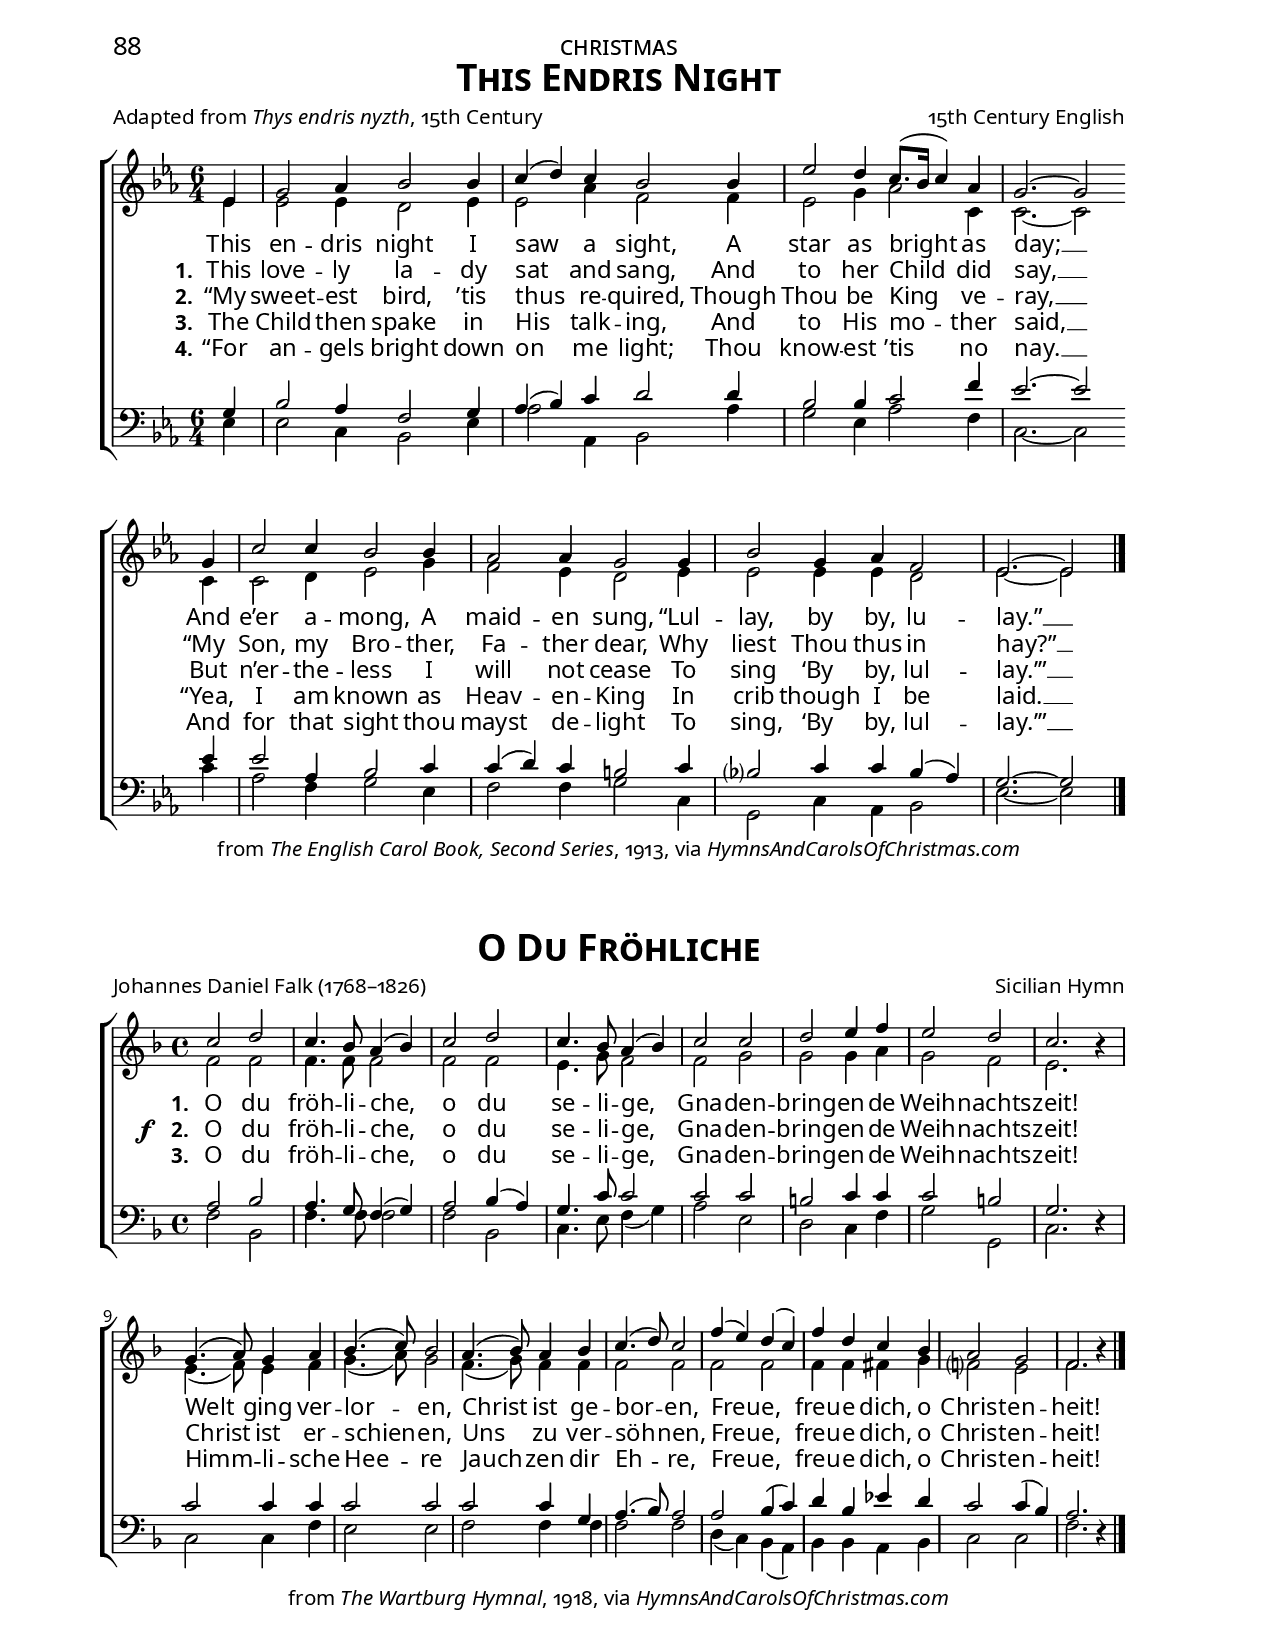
\version "2.14.2"
\include "util.ly"
\header {
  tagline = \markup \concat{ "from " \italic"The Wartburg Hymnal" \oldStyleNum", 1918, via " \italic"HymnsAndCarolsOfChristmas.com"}
}
\paper {
  print-all-headers = ##t
  paper-height = 11\in
  paper-width = 8.5\in
  indent = 0\in
  %system-system-spacing = #'((basic-distance . 10) (padding . 0))
  score-markup-spacing =
    #'((basic-distance . 0)
       (minimum-distance . 0)
       (padding . 0)
       (stretchability . 0))
  system-system-spacing =
    #'((basic-distance . 0)
       (minimum-distance . 0)
       (padding . -5)
       (stretchability . 100))
  ragged-last-bottom = ##f
  ragged-bottom = ##f
  two-sided = ##t
  inner-margin = 1\in
  outer-margin = 0.75\in
  top-margin = 0.26\in
  bottom-margin = 0.25\in
  first-page-number = #088
  print-first-page-number = ##t
  headerLine = \markup{\override #'(font-name . "Garamond Premier Pro") \smallCapsOldStyle"christmas"}
  oddHeaderMarkup = \markup\fill-line{
     \override #'(font-name . "Garamond Premier Pro")\abs-fontsize #12.5
     \combine 
        \fill-line{"" \on-the-fly #print-page-number-check-first
        \oldStylePageNum""
        }
        \fill-line{\headerLine}
  }
  evenHeaderMarkup = \markup {
     \override #'(font-name . "Garamond Premier Pro")\abs-fontsize #12.5
     \combine
        \on-the-fly #print-page-number-check-first
        \oldStylePageNum""
        \fill-line{\headerLine}
  }
}
#(set-global-staff-size 18) \paper{ #(define fonts (make-pango-font-tree "Garamond Premier Pro" "Garamond Premier Pro" "Garamond Premier Pro" (/ 18 20))) }
global = {
  \key ees \major
  \time 6/4
  \override DynamicLineSpanner #'staff-padding = #0.0
  \override DynamicLineSpanner #'Y-extent = #'(0 . 0)
}

sopMusic = \relative c' {
  \partial 4 ees4 |
  g2 aes4 bes2 bes4 |
  c( d) c bes2 bes4 |
  ees2 d4 c8.[( bes16] c4) aes |
  g2.~ g2 \bar""\break g4 |
  
  c2 c4 bes2 bes4 |
  aes2 aes4 g2 g4 |
  bes2 g4 aes f2 |
  ees2.~ ees2 \bar "|."
}
sopWords = \lyricmode {
  
}

altoMusic = \relative c' {
  ees4 |
  ees2 ees4 d2 ees4 |
  ees2 aes4 f2 f4 |
  ees2 g4 aes2 c,4 |
  c2.~ c2 \bar"" c4 |
  
  c2 d4 ees2 g4 |
  f2 ees4 d2 ees4 |
  ees2 ees4 ees d2 |
  ees2.~  ees2 \bar"|."
}
altoWords = \lyricmode {
  \dropLyricsIX
  This en -- dris night I saw a sight,
  A star as bright as day; __
  And e’er a -- mong, A maid -- en sung,
  “Lul -- lay, by by, lu -- lay.” __
}
altoWordsII = \lyricmode {
  \dropLyricsIX
%\markup\italic
  \set stanza = #"1."
  This love -- ly la -- dy sat and sang,
  And to her Child did say, __
  “My Son, my Bro -- ther, Fa -- ther dear,
  Why liest Thou thus in hay?” __
}
altoWordsIII = \lyricmode {
  \dropLyricsIX
  \set stanza = #"2."
  “My sweet -- est bird, ’tis thus re -- quired,
  Though Thou be King ve -- ray, __
  But n’er -- the -- less I will not cease
  To sing ‘By by, lul -- lay.’” __
}
altoWordsIV = \lyricmode {
  \dropLyricsIX
  \set stanza = #"3."
  The Child then spake in His talk -- ing,
  And to His mo -- ther said, __
  “Yea, I am known as Heav -- en -- King
  In crib though I be laid. __
}
altoWordsV = \lyricmode {
  \dropLyricsIX
  \set stanza = #"4."
  “For an -- gels bright down on me light;
  Thou know -- est ’tis no nay. __
  And for that sight thou mayst de -- light
  To sing, ‘By by, lul -- lay.’” __
}
altoWordsVI = \lyricmode {
  \set stanza = #" 5."
  
}
tenorMusic = \relative c' {
  g4 |
  bes2 aes4 f2 g4 |
  aes( bes) c d2 d4 |
  bes2 bes4 c2 f4 |
  ees2.~ ees2 \bar"" ees4 |
  
  ees2 aes,4 bes2 c4 |
  c( d) c b2 c4 |
  bes?2 c4 c bes( aes) |
  g2.~ g2 \bar"|."
}
tenorWords = \lyricmode {

}

bassMusic = \relative c {
  ees4 |
  ees2 c4 bes2 ees4 |
  aes2 aes,4 bes2 aes'4 |
  g2 ees4 aes2 f4 |
  c2.~ c2 \bar"" c'4 |
  
  aes2 f4 g2 ees4 |
  f2 f4 g2 c,4 |
  g2 c4 aes bes2 |
  ees2.~ ees2 \bar"|."
}
bassWords = \lyricmode {

}

pianoRH = \relative c' {
  
}
pianoLH = \relative c' {
  
}

\score {
  <<
   \new ChoirStaff <<
%    \new Lyrics = sopranos \with { \override VerticalAxisGroup #'nonstaff-relatedstaff-spacing = #'((basic-distance . 1)) }
    \new Staff = women <<
      \new Voice = "sopranos" { \voiceOne << \global \sopMusic >> }
      \new Voice = "altos" { \voiceTwo << \global \altoMusic >> }
    >>
    \new Lyrics \with { alignAboveContext = #"women" \override VerticalAxisGroup #'nonstaff-relatedstaff-spacing = #'((basic-distance . 1))} \lyricsto "sopranos" \sopWords
    \new Lyrics = "altosVI"  \with { alignBelowContext = #"women" } \lyricsto "sopranos" \altoWordsVI
    \new Lyrics = "altosV"  \with { alignBelowContext = #"women" } \lyricsto "sopranos" \altoWordsV
    \new Lyrics = "altosIV"  \with { alignBelowContext = #"women" } \lyricsto "sopranos" \altoWordsIV
    \new Lyrics = "altosIII"  \with { alignBelowContext = #"women" } \lyricsto "sopranos" \altoWordsIII
    \new Lyrics = "altosII"  \with { alignBelowContext = #"women" } \lyricsto "sopranos" \altoWordsII
    \new Lyrics = "altos"  \with { alignBelowContext = #"women" \override VerticalAxisGroup #'nonstaff-relatedstaff-spacing = #'((padding . -0.5)) } \lyricsto "sopranos" \altoWords
   \new Staff = men <<
      \clef bass
      \new Voice = "tenors" { \voiceOne << \global \tenorMusic >> }
      \new Voice = "basses" { \voiceTwo << \global \bassMusic >> }
    >>
    \new Lyrics \with { alignAboveContext = #"men" \override VerticalAxisGroup #'nonstaff-relatedstaff-spacing = #'((basic-distance . 1)) } \lyricsto "tenors" \tenorWords
    \new Lyrics \with { alignBelowContext = #"men" \override VerticalAxisGroup #'nonstaff-relatedstaff-spacing = #'((basic-distance . 1)) } \lyricsto "basses" \bassWords
  >>
%    \new PianoStaff << \new Staff { \new Voice { \pianoRH } } \new Staff { \clef "bass" \pianoLH } >>
  >>
  \layout {
  \context {
    \Lyrics
    \override LyricText #'font-size = #1.3
  }
    \context {
      \Score
      %\override SpacingSpanner #'base-shortest-duration = #(ly:make-moment 1 8)
      %\override SpacingSpanner #'common-shortest-duration = #(ly:make-moment 1 4)
    }
    \context {
      % Remove all empty staves
      % \Staff \RemoveEmptyStaves \override VerticalAxisGroup #'remove-first = ##t
    }
    \context {
      \Lyrics
      \override LyricText #'X-offset = #center-on-word
    }
  }
  \header {
    title = \markup{\override #'(font-name . "Garamond Premier Pro Semibold"){ \abs-fontsize #18 \smallCapsOldStyle"This Endris Night"}}
    composer = \markup\oldStyleNum"15th Century English"
    poet = \markup\oldStyleNum{\concat{"Adapted from " \italic"Thys endris nyzth" ", 15th Century"}}
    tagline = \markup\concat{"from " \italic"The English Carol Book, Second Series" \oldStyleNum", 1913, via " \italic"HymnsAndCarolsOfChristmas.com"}
  }
}
\markup\fill-line{\concat{"from " \italic"The English Carol Book, Second Series" \oldStyleNum", 1913, via " \italic"HymnsAndCarolsOfChristmas.com"}}
\markup\vspace#2










































global = {
  \key f \major
  \time 4/4
  \override DynamicLineSpanner #'staff-padding = #0.0
  \override DynamicLineSpanner #'Y-extent = #'(1 . 1)
}

sopMusic = \relative c'' {
  c2 d |
  c4. bes8 a4( bes) |
  c2 d |
  c4. bes8 a4( bes) |
  c2 c |
  
  d e4 f |
  e2 d |
  c2. bes4\rest |
  g4.( a8) g4 a |
  bes4.( c8) bes2 |
  
  a4.( bes8) a4 bes |
  c4.( d8) c2 |
  f4( e) d( c) |
  f d c bes |
  a2 g |
  f2. bes4\rest \bar "|."
}
sopWords = \lyricmode {
  
}

altoMusic = \relative c' {
  f2 f |
  f4. f8 f2 |
  f2 f |
  e4. g8 f2 |
  f2 g |
  
  g g4 a |
  g2 f |
  e2. s4 |
  e4.( f8) e4 f |
  g4.( a8) g2 |
  
  f4.( g8) f4 f |
  f2 f |
  f2 f2 |
  f4 f fis g |
  f?2 e |
  f2. s4 \bar "|."
}
altoWords = \lyricmode {
  \dropLyricsIX
  \set stanza = #"1. "
  O du fröh -- li -- che, o du se -- li -- ge,
  Gna -- den -- bring -- en -- de Weih -- nachts -- zeit!
  Welt ging ver -- lor -- en,
  Christ ist ge -- bor -- en,
  Freu -- e, freu -- e dich, o Christ -- en -- heit!
}
altoWordsII = {
  \dropLyricsIX
  \set stanza = \markup{\dynamic"f  " "2. "}
  \lyricmode {
    O du fröh -- li -- che, o du se -- li -- ge,
    Gna -- den -- bring -- en -- de Weih -- nachts -- zeit!
    Christ ist er -- schien -- en,
    Uns zu ver -- söh -- nen,
    Freu -- e, freu -- e dich, o Christ -- en -- heit!
  }
}
altoWordsIII = \lyricmode {
  \dropLyricsIX
  \set stanza = #"3. "
  O du fröh -- li -- che, o du se -- li -- ge,
  Gna -- den -- bring -- en -- de Weih -- nachts -- zeit!
  Himm -- li -- sche Hee -- re
  Jauch -- zen dir Eh -- re,
  Freu -- e, freu -- e dich, o Christ -- en -- heit!
}
altoWordsIV = \lyricmode {
}
altoWordsV = \lyricmode {
}
altoWordsVI = \lyricmode {
}
tenorMusic = \relative c' {
  a2 bes |
  a4. g8 f4( g) |
  a2 bes4( a) |
  g4. c8 c2 |
  c2 c |
  
  b c4 c |
  c2 b |
  g2. s4 |
  c2 c4 c  |
  c2 c |
  
  c2 c4 g |
  a4.( bes8) a2 |
  a2 bes4( c) |
  d bes ees d |
  c2 c4( bes) |
  a2. s4 \bar "|."
}
tenorWords = \lyricmode {

}

bassMusic = \relative c {
  f2 bes, |
  f'4. f8 f2 |
  f2 bes, |
  c4. e8 f4( g) |
  a2 e |
  
  d c4 f |
  g2 g, |
  c2. d4\rest |
  c2 c4 f |
  e2 e |
  
  f2 f4 f |
  f2 f2 |
  d4( c) bes( a) |
  bes bes a bes |
  c2 c |
  f2. d4\rest \bar "|."
}
bassWords = \lyricmode {

}

pianoRH = \relative c' {
  
}
pianoLH = \relative c' {
  
}

\score {
  <<
   \new ChoirStaff <<
%    \new Lyrics = sopranos \with { \override VerticalAxisGroup #'nonstaff-relatedstaff-spacing = #'((basic-distance . 1)) }
    \new Staff = women <<
      \new Voice = "sopranos" { \voiceOne << \global \sopMusic >> }
      \new Voice = "altos" { \voiceTwo << \global \altoMusic >> }
    >>
    \new Lyrics \with { alignAboveContext = #"women" \override VerticalAxisGroup #'nonstaff-relatedstaff-spacing = #'((basic-distance . 1))} \lyricsto "sopranos" \sopWords
    \new Lyrics = "altosVI"  \with { alignBelowContext = #"women" } \lyricsto "sopranos" \altoWordsVI
    \new Lyrics = "altosV"  \with { alignBelowContext = #"women" } \lyricsto "sopranos" \altoWordsV
    \new Lyrics = "altosIV"  \with { alignBelowContext = #"women" } \lyricsto "sopranos" \altoWordsIV
    \new Lyrics = "altosIII"  \with { alignBelowContext = #"women" } \lyricsto "sopranos" \altoWordsIII
    \new Lyrics = "altosII"  \with { alignBelowContext = #"women" } \lyricsto "sopranos" \altoWordsII
    \new Lyrics = "altos"  \with { alignBelowContext = #"women" \override VerticalAxisGroup #'nonstaff-relatedstaff-spacing = #'((padding . -0.5)) } \lyricsto "sopranos" \altoWords
   \new Staff = men <<
      \clef bass
      \new Voice = "tenors" { \voiceOne << \global \tenorMusic >> }
      \new Voice = "basses" { \voiceTwo << \global \bassMusic >> }
    >>
    \new Lyrics \with { alignAboveContext = #"men" \override VerticalAxisGroup #'nonstaff-relatedstaff-spacing = #'((basic-distance . 1)) } \lyricsto "tenors" \tenorWords
    \new Lyrics \with { alignBelowContext = #"men" \override VerticalAxisGroup #'nonstaff-relatedstaff-spacing = #'((basic-distance . 1)) } \lyricsto "basses" \bassWords
  >>
%    \new PianoStaff << \new Staff { \new Voice { \pianoRH } } \new Staff { \clef "bass" \pianoLH } >>
  >>
  \layout {
  \context {
    \Lyrics
    \override LyricText #'font-size = #1.3
  }

%6.14 \context {\Lyrics\override LyricText #'font-size = #0.6 }
    #(define fonts (make-pango-font-tree "Garamond Premier Pro" "Garamond Premier Pro" "Garamond Premier Pro" (/ 18 20)))
    \context {
      \Score
      %\override SpacingSpanner #'base-shortest-duration = #(ly:make-moment 1 8)
      %\override SpacingSpanner #'common-shortest-duration = #(ly:make-moment 1 4)
    }
    \context {
      % Remove all empty staves
      % \Staff \RemoveEmptyStaves \override VerticalAxisGroup #'remove-first = ##t
    }
    \context {
      \Lyrics
      \override LyricText #'X-offset = #center-on-word
    }
  }
  \header {
    title = \markup{\override #'(font-name . "Garamond Premier Pro Semibold"){ \abs-fontsize #18 \smallCapsOldStyle"O Du Fröhliche"}}
    poet = \markup\oldStyleNum"Johannes Daniel Falk (1768–1826)"
    composer = \markup\oldStyleNum"Sicilian Hymn"
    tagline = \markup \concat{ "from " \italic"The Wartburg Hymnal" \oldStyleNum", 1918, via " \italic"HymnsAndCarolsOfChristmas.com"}
  }
}

